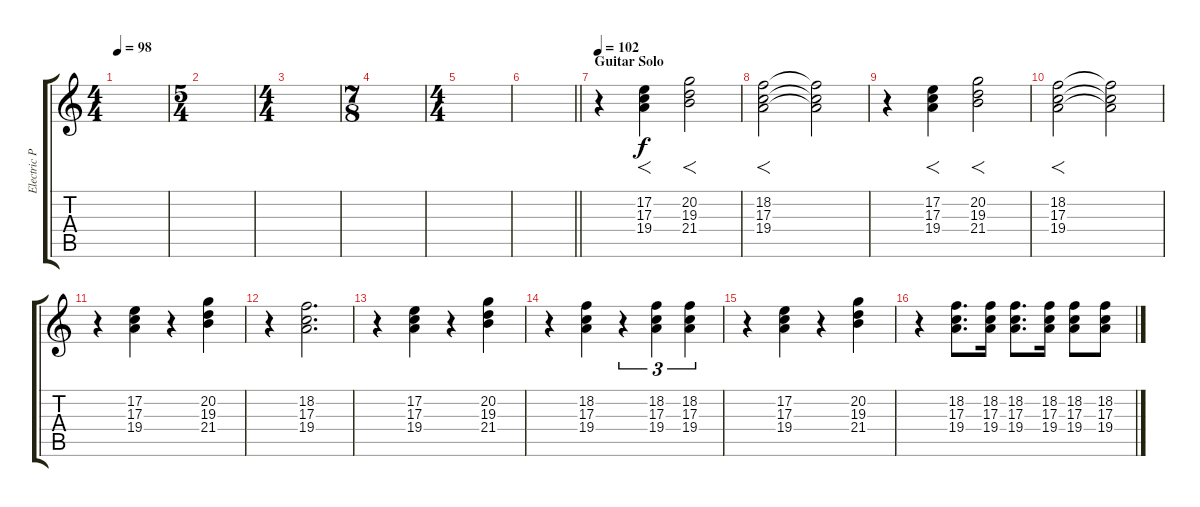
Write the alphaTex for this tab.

\track ("Electric Piano" "Electric P") {instrument electricpiano1}
\staff {score tabs}
\tuning (E4 B3 G3 D3 A2 E2) {hide}
\ts (4 4)
\tempo 98
\clef g2
\ks c
|
\ts (5 4)
|
\ts (4 4)
|
\ts (7 8)
|
\ts (4 4)
|
\barLineRight lightlight
|
\section ("" "Guitar Solo")
\tempo 102
r.4 (17.2 17.3 19.4).4{f} (20.2 19.3 21.4).2{f} |
(18.2 17.3 19.4).2{f} (18.2{t} 17.3{t} 19.4{t}).2 |
r.4 (17.2 17.3 19.4).4{f} (20.2 19.3 21.4).2{f} |
(18.2 17.3 19.4).2{f} (18.2{t} 17.3{t} 19.4{t}).2 |
r.4 (17.2 17.3 19.4).4 r.4 (20.2 19.3 21.4).4 |
r.4 (18.2 17.3 19.4).2{d} |
r.4 (17.2 17.3 19.4).4 r.4 (20.2 19.3 21.4).4 |
r.4 (18.2 17.3 19.4).4 r.4{tu (3 2)} (18.2 17.3 19.4).4{tu (3 2)} (18.2 17.3 19.4).4{tu (3 2)} |
r.4 (17.2 17.3 19.4).4 r.4 (20.2 19.3 21.4).4 |
r.4 (18.2 17.3 19.4).8{d} (18.2 17.3 19.4).16 (18.2 17.3 19.4).8{d} (18.2 17.3 19.4).16 (18.2 17.3 19.4).8 (18.2 17.3 19.4).8
